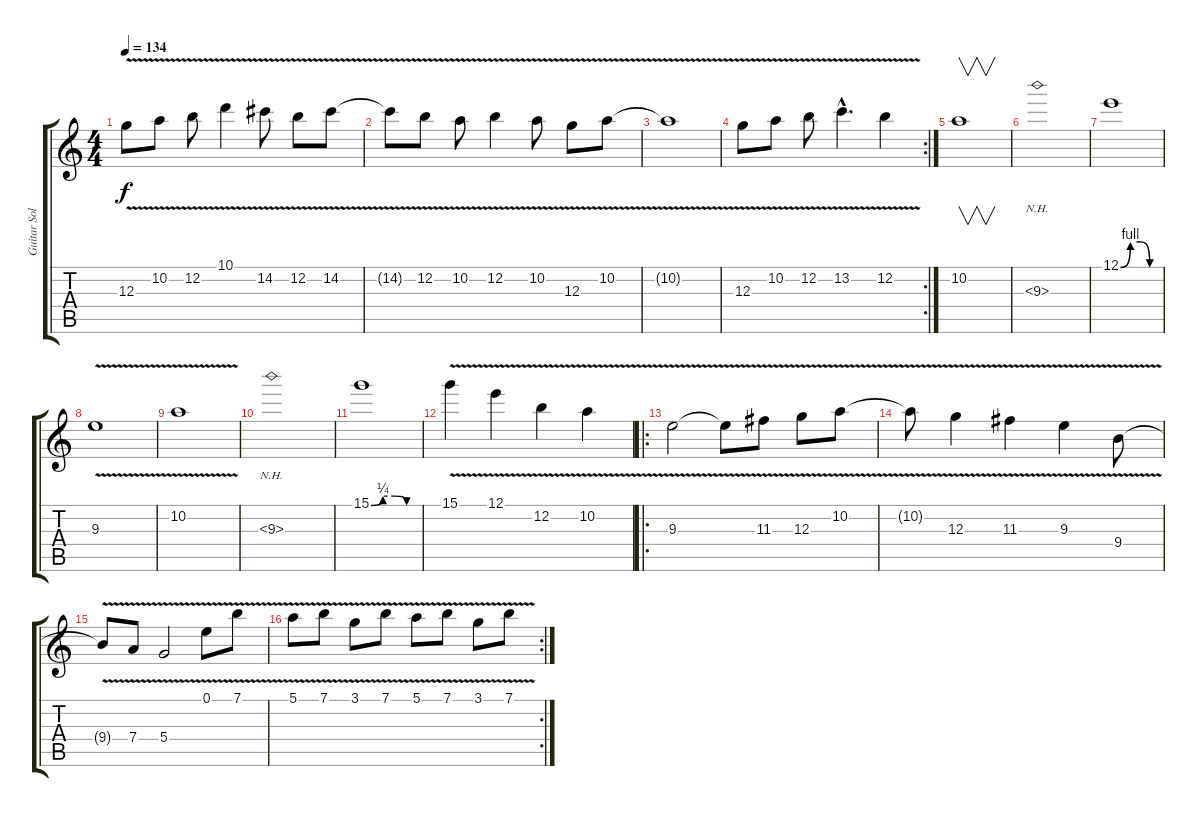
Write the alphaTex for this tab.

\track ("Guitar Solo" "Guitar Sol") {instrument distortionguitar}
\staff {score tabs}
\tuning (E4 B3 G3 D3 A2 E2) {hide}
\ts (4 4)
\tempo 134
\clef g2
\ks c
12.3{v}.8{dy f} 10.2{v}.8 12.2{v}.8 10.1{v}.4 14.2{v}.8 12.2{v}.8 14.2{v}.8 |
14.2{t}.8 12.2{v}.8 10.2{v}.8 12.2{v}.4 10.2{v}.8 12.3{v}.8 10.2{v}.8 |
10.2{t}.1 |
\rc 2
12.3{v}.8 10.2{v}.8 12.2{v}.8 13.2{v hac}.4{d} 12.2{v}.4 |
10.2.1{v} |
9.3{nh}.1 |
12.1{be (custom 0 0 15 4 30 4 45 0 60 0)}.1 |
9.3{v}.1 |
10.2{v}.1 |
9.3{nh}.1 |
15.1{be (custom 0 0 15 1 30 1 45 0 60 0)}.1 |
15.1{v}.4 12.1{v}.4 12.2{v}.4 10.2{v}.4 |
\ro
9.3{v}.2 9.3{t}.8 11.3{v}.8 12.3{v}.8 10.2{v}.8 |
10.2{t}.8 12.3{v}.4 11.3{v}.4 9.3{v}.4 9.4{v}.8 |
9.4{t}.8 7.4{v}.8 5.4{v}.2 0.1{v}.8 7.1{v}.8 |
\rc 2
5.1{v}.8 7.1{v}.8 3.1{v}.8 7.1{v}.8 5.1{v}.8 7.1{v}.8 3.1{v}.8 7.1{v}.8
